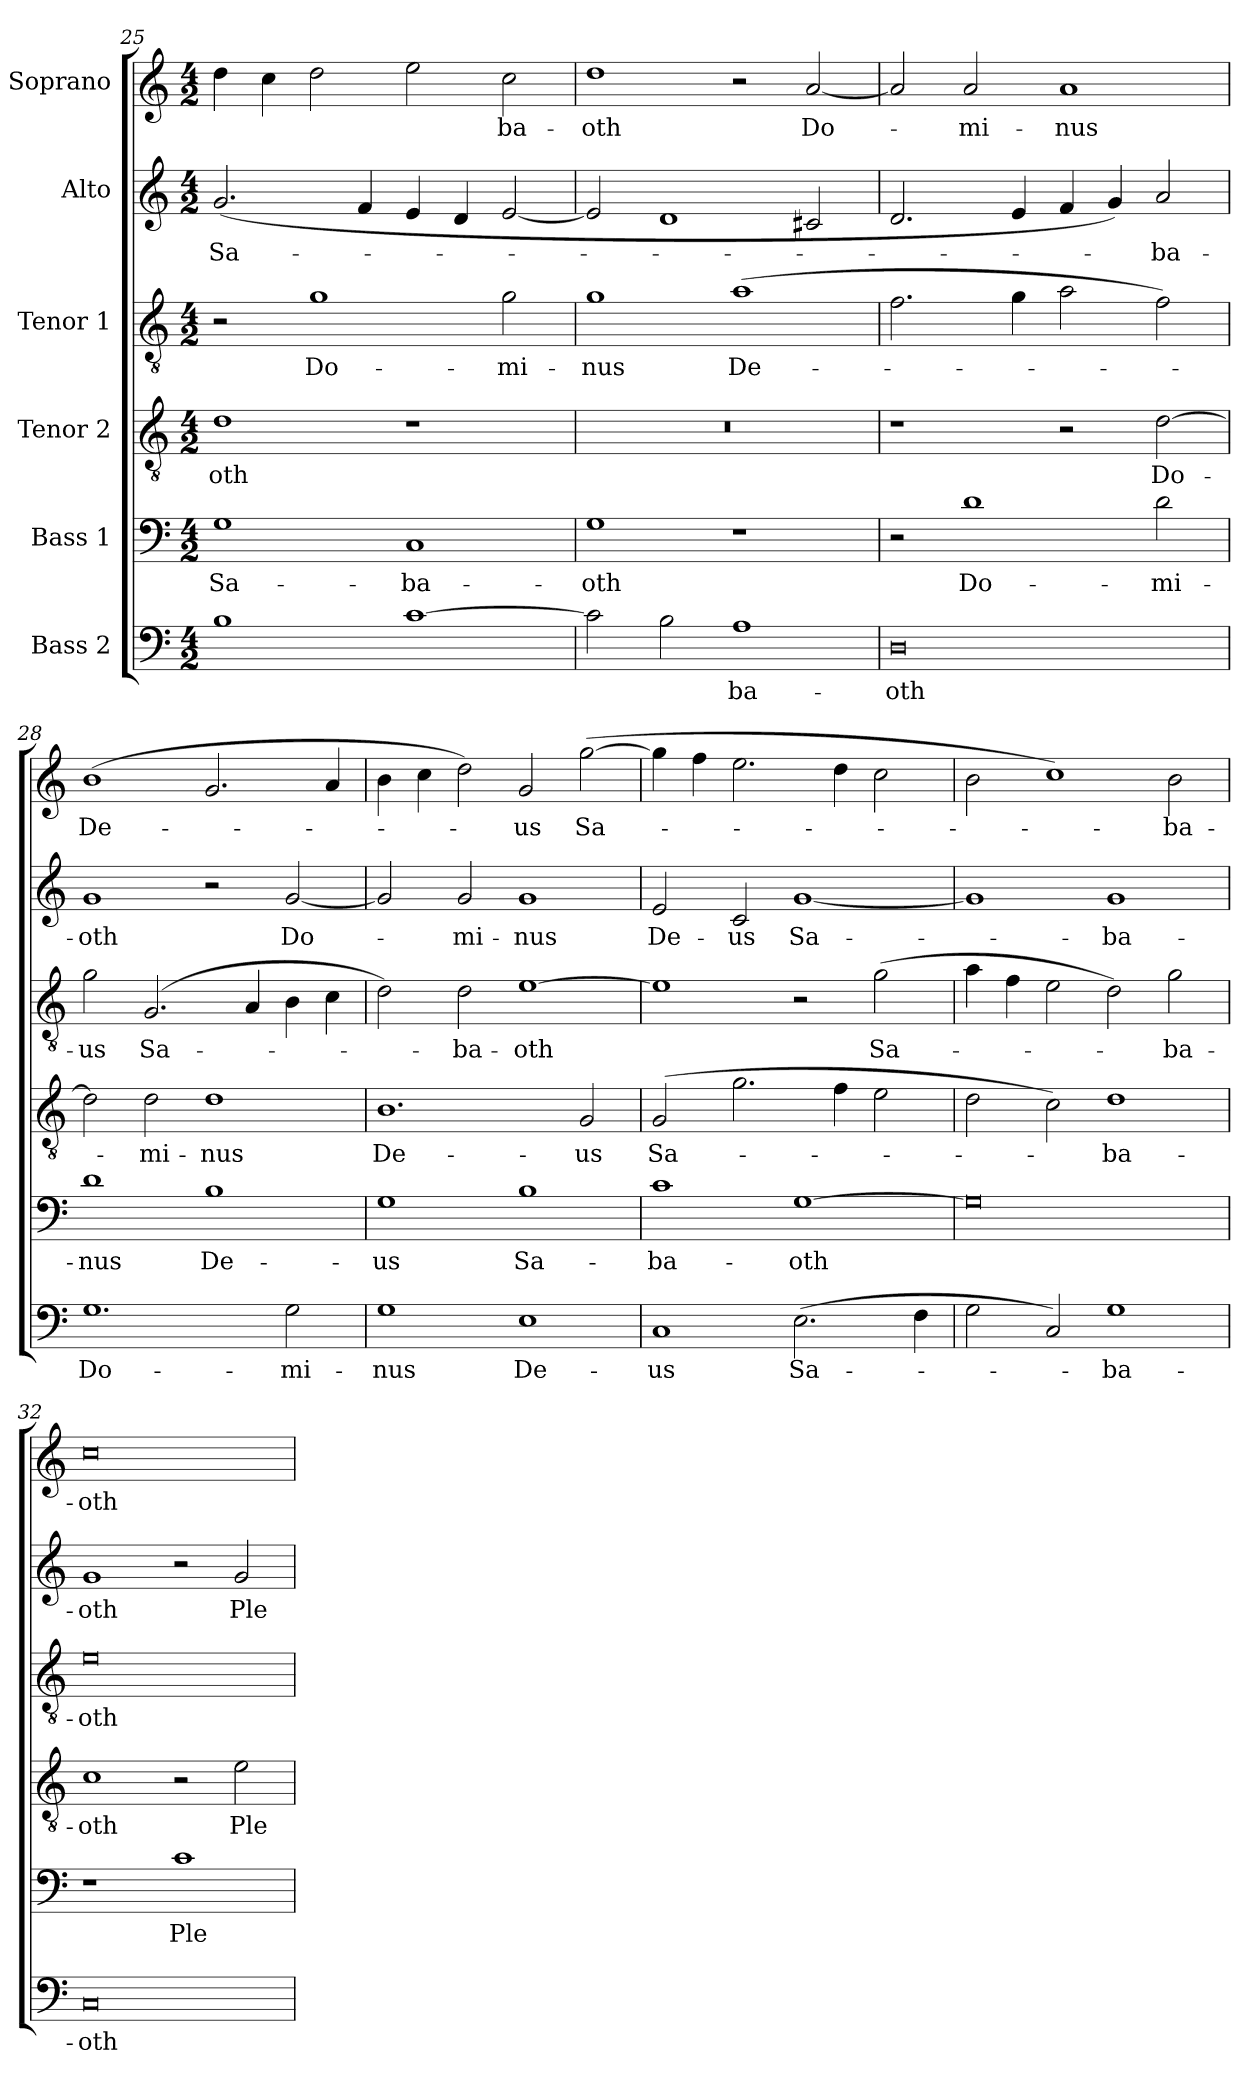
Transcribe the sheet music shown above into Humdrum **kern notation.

**kern	**text	**kern	**text	**kern	**text	**kern	**text	**kern	**text	**kern	**text
*part6	*part6	*part5	*part5	*part4	*part4	*part3	*part3	*part2	*part2	*part1	*part1
*staff6	*staff6	*staff5	*staff5	*staff4	*staff4	*staff3	*staff3	*staff2	*staff2	*staff1	*staff1
*I"Bass 2	*	*I"Bass 1	*	*I"Tenor 2	*	*I"Tenor 1	*	*I"Alto	*	*I"Soprano	*
!!LO:LB:g=z
*clefF4	*	*clefF4	*	*clefGv2	*	*clefGv2	*	*clefG2	*	*clefG2	*
*k[]	*	*k[]	*	*k[]	*	*k[]	*	*k[]	*	*k[]	*
*C:	*	*C:	*	*C:	*	*C:	*	*C:	*	*C:	*
*M4/2	*	*M4/2	*	*M4/2	*	*M4/2	*	*M4/2	*	*M4/2	*
=25	=25	=25	=25	=25	=25	=25	=25	=25	=25	=25	=25
1B	.	1G	Sa-	1d	-oth	2r	.	(2.g/	Sa-	4dd\	.
.	.	.	.	.	.	.	.	.	.	4cc\	.
.	.	.	.	.	.	1g	Do-	.	.	2dd\	.
.	.	.	.	.	.	.	.	4f/	.	.	.
[1c	.	1C	-ba-	1r	.	.	.	4e/	.	2ee\	.
.	.	.	.	.	.	.	.	4d/	.	.	.
.	.	.	.	.	.	2g\	-mi-	[2e/	.	2cc\	-ba-
=26	=26	=26	=26	=26	=26	=26	=26	=26	=26	=26	=26
2c\]	.	1G	-oth	0r	.	1g	-nus	2e/]	.	1dd	-oth
2B\	.	.	.	.	.	.	.	1d	.	.	.
1A	-ba-	1r	.	.	.	(1a	De-	.	.	2r	.
.	.	.	.	.	.	.	.	2c#X/	.	[2a/	Do-
=27	=27	=27	=27	=27	=27	=27	=27	=27	=27	=27	=27
0D	-oth	2r	.	1r	.	2.f\	.	2.d/	.	2a/]	.
.	.	1d	Do-	.	.	.	.	.	.	2a/	-mi-
.	.	.	.	.	.	4g\	.	4e/	.	.	.
.	.	.	.	2r	.	2a\	.	4f/	.	1a	-nus
.	.	.	.	.	.	.	.	4g/)	.	.	.
.	.	2d\	-mi-	[2d\	Do-	2f\)	.	2a/	-ba-	.	.
=28	=28	=28	=28	=28	=28	=28	=28	=28	=28	=28	=28
1.G	Do-	1d	-nus	2d\]	.	2g\	-us	1g	-oth	(1b	De-
.	.	.	.	2d\	-mi-	(2.G/	Sa-	.	.	.	.
.	.	1B	De-	1d	-nus	.	.	2r	.	2.g/	.
.	.	.	.	.	.	4A/	.	.	.	.	.
2G\	-mi-	.	.	.	.	4B\	.	[2g/	Do-	.	.
.	.	.	.	.	.	4c\	.	.	.	4a/	.
=29	=29	=29	=29	=29	=29	=29	=29	=29	=29	=29	=29
1G	-nus	1G	-us	1.B	De-	2d\)	.	2g/]	.	4b\	.
.	.	.	.	.	.	.	.	.	.	4cc\	.
.	.	.	.	.	.	2d\	-ba-	2g/	-mi-	2dd\)	.
1E	De-	1B	Sa-	.	.	[1e	-oth	1g	-nus	2g/	-us
.	.	.	.	2G/	-us	.	.	.	.	([2gg\	Sa-
=30	=30	=30	=30	=30	=30	=30	=30	=30	=30	=30	=30
1C	-us	1c	-ba-	(2G/	Sa-	1e]	.	2e/	De-	4gg\]	.
.	.	.	.	.	.	.	.	.	.	4ff\	.
.	.	.	.	2.g\	.	.	.	2c/	-us	2.ee\	.
(2.E\	Sa-	[1G	-oth	.	.	2r	.	[1g	Sa-	.	.
.	.	.	.	4f\	.	.	.	.	.	4dd\	.
.	.	.	.	2e\	.	(2g\	Sa-	.	.	2cc\	.
4F\	.	.	.	.	.	.	.	.	.	.	.
!!LO:PB:g=z
=31	=31	=31	=31	=31	=31	=31	=31	=31	=31	=31	=31
2G\	.	0G]	.	2d\	.	4a\	.	1g]	.	2b\	.
.	.	.	.	.	.	4f\	.	.	.	.	.
2C/)	.	.	.	2c\)	.	2e\	.	.	.	1cc)	.
1G	-ba-	.	.	1d	-ba-	2d\)	.	1g	-ba-	.	.
.	.	.	.	.	.	2g\	-ba-	.	.	2b\	-ba-
=32	=32	=32	=32	=32	=32	=32	=32	=32	=32	=32	=32
0C	-oth	1r	.	1c	-oth	0e	-oth	1g	-oth	0cc	-oth
.	.	1c	Ple-	2r	.	.	.	2r	.	.	.
.	.	.	.	2e\	Ple-	.	.	2g/	Ple-	.	.
=	=	=	=	=	=	=	=	=	=	=	=
*-	*-	*-	*-	*-	*-	*-	*-	*-	*-	*-	*-
